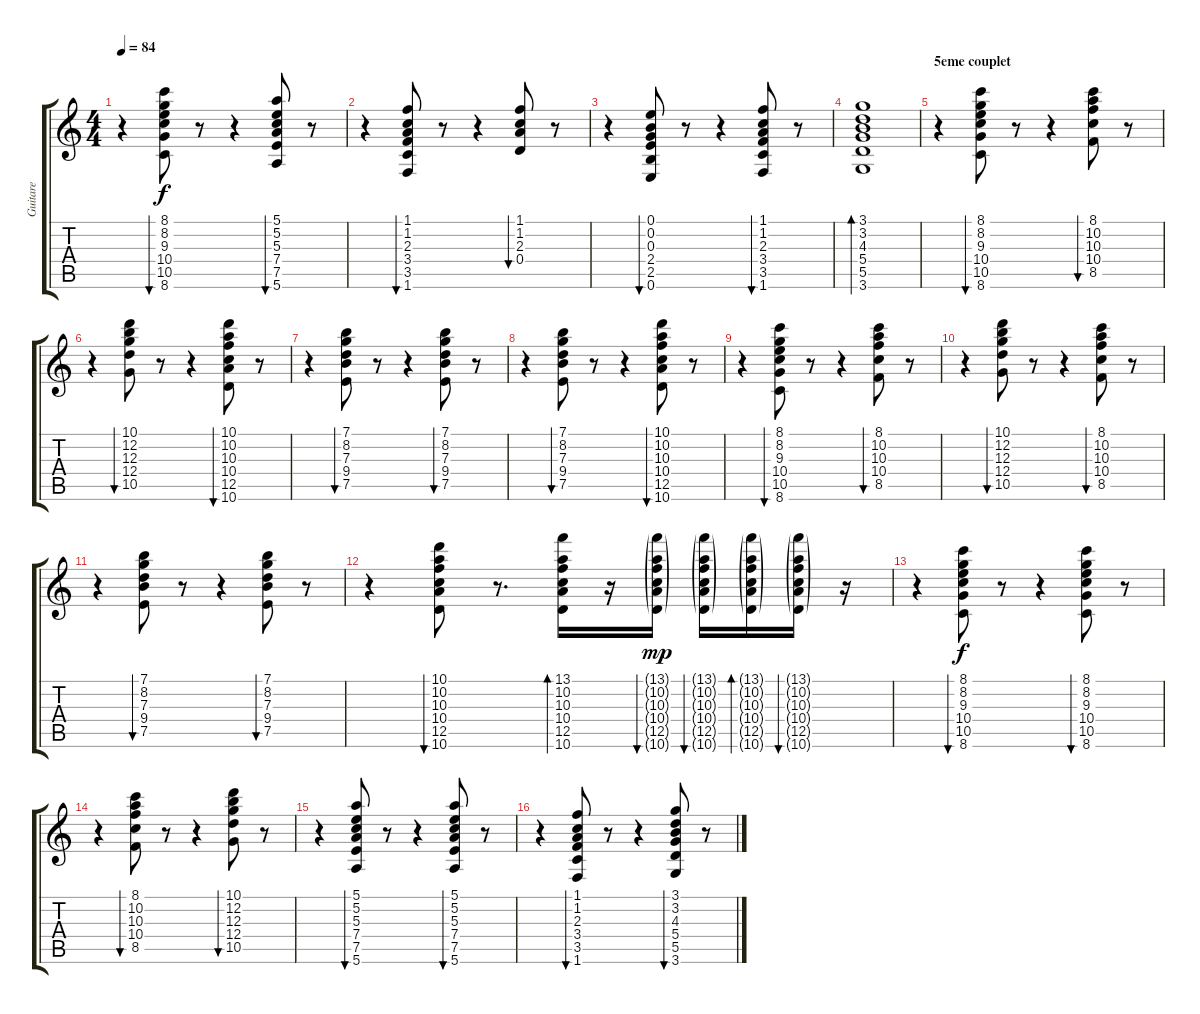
\track ("Guitare " "Guitare ") {instrument electricguitarclean}
\staff {score tabs}
\tuning (E4 B3 G3 D3 A2 E2) {hide}
\ts (4 4)
\tempo 84
\clef g2
\ks c
r.4{dy f} (8.1 8.2 9.3 10.4 10.5 8.6).8{bu 30} r.8 r.4 (5.1 5.2 5.3 7.4 7.5 5.6).8{bu 30} r.8 |
r.4 (1.1 1.2 2.3 3.4 3.5 1.6).8{bu 30} r.8 r.4 (1.1 1.2 2.3 0.4).8{bu 30} r.8 |
r.4 (0.1 0.2 0.3 2.4 2.5 0.6).8{bu 30} r.8 r.4 (1.1 1.2 2.3 3.4 3.5 1.6).8{bu 30} r.8 |
(3.1 3.2 4.3 5.4 5.5 3.6).1{bd 30} |
\section ("" "5eme couplet")
r.4 (8.1 8.2 9.3 10.4 10.5 8.6).8{bu 30} r.8 r.4 (8.1 10.2 10.3 10.4 8.5).8{bu 30} r.8 |
r.4 (10.1 12.2 12.3 12.4 10.5).8{bu 30} r.8 r.4 (10.1 10.2 10.3 10.4 12.5 10.6).8{bu 30} r.8 |
r.4 (7.1 8.2 7.3 9.4 7.5).8{bu 30} r.8 r.4 (7.1 8.2 7.3 9.4 7.5).8{bu 30} r.8 |
r.4 (7.1 8.2 7.3 9.4 7.5).8{bu 30} r.8 r.4 (10.1 10.2 10.3 10.4 12.5 10.6).8{bu 30} r.8 |
r.4 (8.1 8.2 9.3 10.4 10.5 8.6).8{bu 30} r.8 r.4 (8.1 10.2 10.3 10.4 8.5).8{bu 30} r.8 |
r.4 (10.1 12.2 12.3 12.4 10.5).8{bu 30} r.8 r.4 (8.1 10.2 10.3 10.4 8.5).8{bu 30} r.8 |
r.4 (7.1 8.2 7.3 9.4 7.5).8{bu 30} r.8 r.4 (7.1 8.2 7.3 9.4 7.5).8{bu 30} r.8 |
r.4 (10.1 10.2 10.3 10.4 12.5 10.6).8{bu 30} r.8{d} (13.1 10.2 10.3 10.4 12.5 10.6).16{bd 30} r.16 (13.1{g} 10.2{g} 10.3{g} 10.4{g} 12.5{g} 10.6{g}).16{bu 30 dy mp} (13.1{g} 10.2{g} 10.3{g} 10.4{g} 12.5{g} 10.6{g}).16{bu 30} (13.1{g} 10.2{g} 10.3{g} 10.4{g} 12.5{g} 10.6{g}).16{bd 30} (13.1{g} 10.2{g} 10.3{g} 10.4{g} 12.5{g} 10.6{g}).16{bu 30} r.16 |
\section ("" "")
r.4 (8.1 8.2 9.3 10.4 10.5 8.6).8{bu 30 dy f} r.8 r.4 (8.1 8.2 9.3 10.4 10.5 8.6).8{bu 30} r.8 |
r.4 (8.1 10.2 10.3 10.4 8.5).8{bu 30} r.8 r.4 (10.1 12.2 12.3 12.4 10.5).8{bu 30} r.8 |
r.4 (5.1 5.2 5.3 7.4 7.5 5.6).8{bu 30} r.8 r.4 (5.1 5.2 5.3 7.4 7.5 5.6).8{bu 30} r.8 |
r.4 (1.1 1.2 2.3 3.4 3.5 1.6).8{bu 30} r.8 r.4 (3.1 3.2 4.3 5.4 5.5 3.6).8{bu 30} r.8
